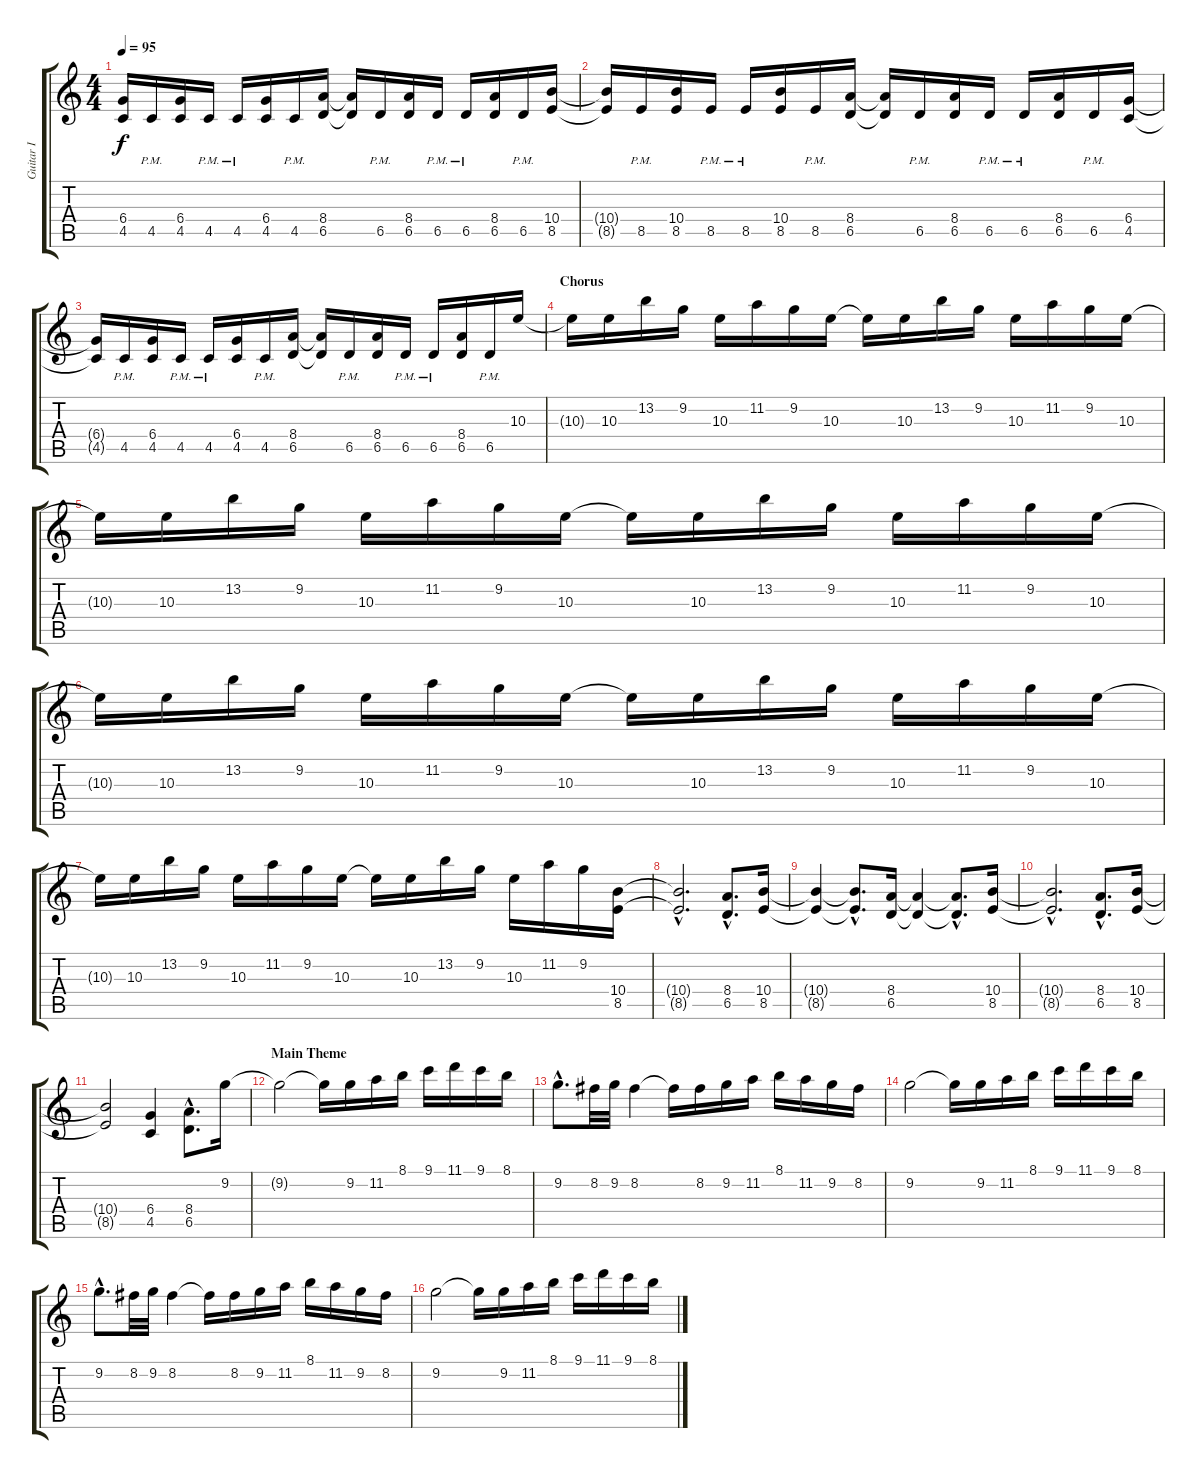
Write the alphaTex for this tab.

\track ("Guitar I" "Guitar I") {instrument distortionguitar}
\staff {score tabs}
\tuning (Eb4 Bb3 Gb3 Db3 Ab2 Eb2) {hide}
\ts (4 4)
\tempo 95
\clef g2
\ks c
(6.4{t} 4.5{t}).16{dy f} 4.5{pm}.16 (6.4 4.5).16 4.5{pm}.16 4.5{pm}.16 (6.4 4.5).16 4.5{pm}.16 (8.4 6.5).16 (8.4{t} 6.5{t}).16 6.5{pm}.16 (8.4 6.5).16 6.5{pm}.16 6.5{pm}.16 (8.4 6.5).16 6.5{pm}.16 (10.4 8.5).16 |
(10.4{t} 8.5{t}).16 8.5{pm}.16 (10.4 8.5).16 8.5{pm}.16 8.5{pm}.16 (10.4 8.5).16 8.5{pm}.16 (8.4 6.5).16 (8.4{t} 6.5{t}).16 6.5{pm}.16 (8.4 6.5).16 6.5{pm}.16 6.5{pm}.16 (8.4 6.5).16 6.5{pm}.16 (6.4 4.5).16 |
(6.4{t} 4.5{t}).16 4.5{pm}.16 (6.4 4.5).16 4.5{pm}.16 4.5{pm}.16 (6.4 4.5).16 4.5{pm}.16 (8.4 6.5).16 (8.4{t} 6.5{t}).16 6.5{pm}.16 (8.4 6.5).16 6.5{pm}.16 6.5{pm}.16 (8.4 6.5).16 6.5{pm}.16 10.3.16 |
\section ("" "Chorus")
10.3{t}.16 10.3.16 13.2.16 9.2.16 10.3.16 11.2.16 9.2.16 10.3.16 10.3{t}.16 10.3.16 13.2.16 9.2.16 10.3.16 11.2.16 9.2.16 10.3.16 |
10.3{t}.16 10.3.16 13.2.16 9.2.16 10.3.16 11.2.16 9.2.16 10.3.16 10.3{t}.16 10.3.16 13.2.16 9.2.16 10.3.16 11.2.16 9.2.16 10.3.16 |
10.3{t}.16 10.3.16 13.2.16 9.2.16 10.3.16 11.2.16 9.2.16 10.3.16 10.3{t}.16 10.3.16 13.2.16 9.2.16 10.3.16 11.2.16 9.2.16 10.3.16 |
10.3{t}.16 10.3.16 13.2.16 9.2.16 10.3.16 11.2.16 9.2.16 10.3.16 10.3{t}.16 10.3.16 13.2.16 9.2.16 10.3.16 11.2.16 9.2.16 (10.4 8.5).16 |
(10.4{hac t} 8.5{hac t}).2{d} (8.4{hac} 6.5{hac}).8{d} (10.4 8.5).16 |
(10.4{t} 8.5{t}).4 (10.4{hac t} 8.5{hac t}).8{d} (8.4 6.5).16 (8.4{t} 6.5{t}).4 (8.4{hac t} 6.5{hac t}).8{d} (10.4 8.5).16 |
(10.4{hac t} 8.5{hac t}).2{d} (8.4{hac} 6.5{hac}).8{d} (10.4 8.5).16 |
(10.4{t} 8.5{t}).2 (6.4 4.5).4 (8.4{hac} 6.5{hac}).8{d} 9.2.16 |
\section ("" "Main Theme")
9.2{t}.2 9.2{t}.16 9.2.16 11.2.16 8.1.16 9.1.16 11.1.16 9.1.16 8.1.16 |
9.2{hac}.8{d} 8.2.32 9.2.32 8.2.4 8.2{t}.16 8.2.16 9.2.16 11.2.16 8.1.16 11.2.16 9.2.16 8.2.16 |
9.2.2 9.2{t}.16 9.2.16 11.2.16 8.1.16 9.1.16 11.1.16 9.1.16 8.1.16 |
9.2{hac}.8{d} 8.2.32 9.2.32 8.2.4 8.2{t}.16 8.2.16 9.2.16 11.2.16 8.1.16 11.2.16 9.2.16 8.2.16 |
9.2.2 9.2{t}.16 9.2.16 11.2.16 8.1.16 9.1.16 11.1.16 9.1.16 8.1.16
